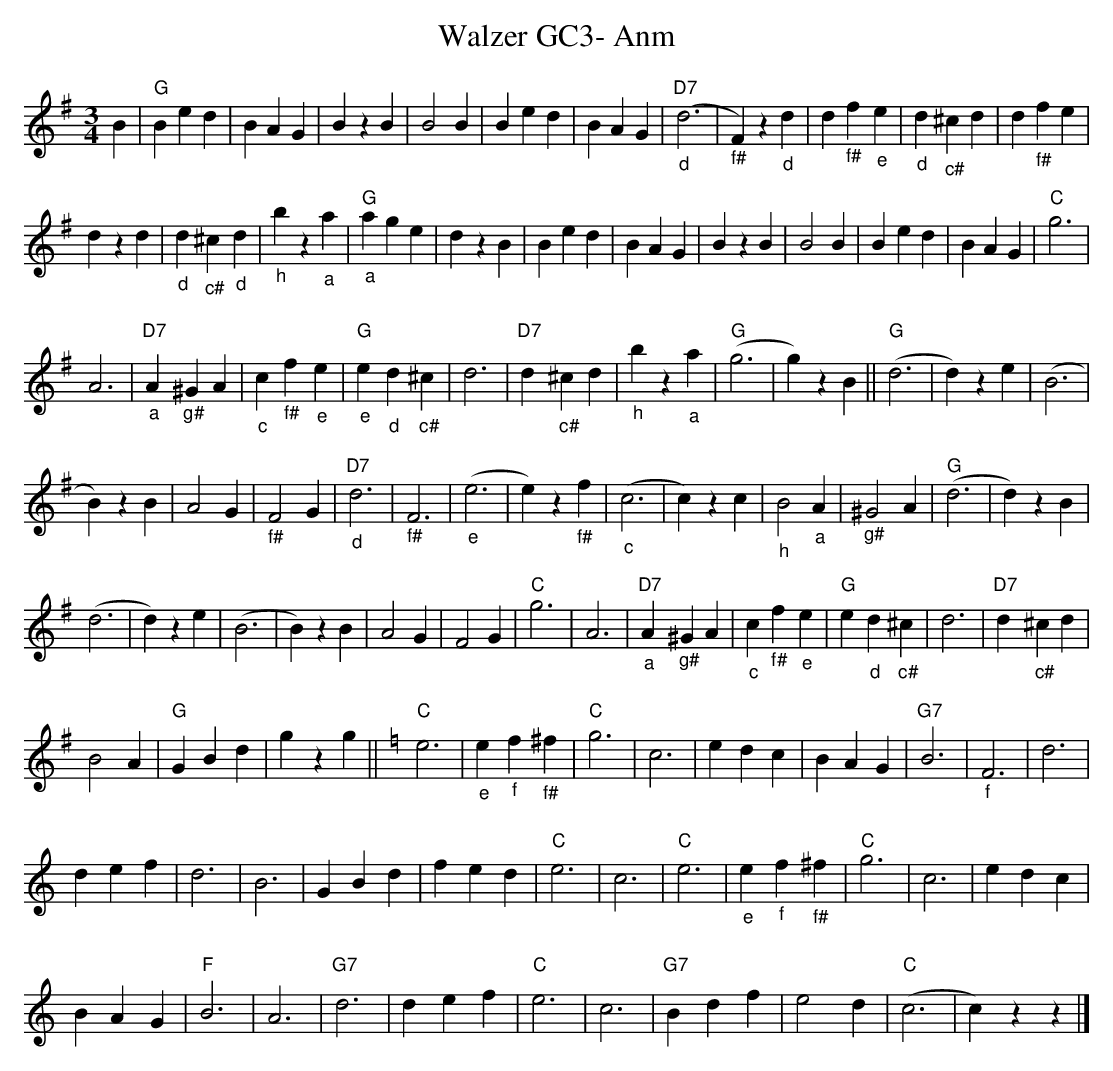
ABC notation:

X:1
T:Walzer GC3- Anm
M:3/4
L:1/4
K:Gmaj%%MIDI gchordon
B | "G"Bed | BAG | BzB | B2B | Bed | BAG | "D7"("_d"d3 | "_f#"F)z"_d"d | d"_f#"f"_e"e | "_d"d"_c#"^cd | d"_f#"fe |
dzd | "_d""_"d"_c#"^c"_d"d | "_h"bz"_a"a | "G""_a"age | dzB | Bed | BAG | BzB | B2B | Bed | BAG | "C"g3 |
A3 | "D7""_a""_"A"_g#"^GA | "_c"c"_f#"f"_e"e | "G""_e"e"_d"d"_c#"^c | d3 | "D7"d"_c#"^cd | "_h"bz"_a"a | "G"(g3 | g)zB || "G"(d3 | d)ze | (B3 |
B)zB | A2G | "_f#""_"F2G | "D7""_d"d3 | "_f#"F3 | ("_e"e3 | e)z"_f#"f | ("_c"c3 | c)zc | "_h"B2"_a"A | "_g#"^G2A | "G"(d3 | d)zB |
(d3 | d)ze | (B3 | B)zB | A2G | F2G | "C"g3 | A3 | "D7""_a""_"A"_g#"^GA | "_c"c"_f#"f"_e"e | "G"e"_d"d"_c#"^c | d3 | "D7"d"_c#"^cd |
B2A | "G"GBd | gzg || [K:Cmaj] "C"e3 | "_e""_"e"_f"f"_f#"^f | "C"g3 | c3 | edc | BAG | "G7"B3 | "_f"F3 | d3 |
def | d3 | B3 | GBd | fed | "C"e3 | c3 | "C"e3 | "_e""_"e"_f"f"_f#"^f | "C"g3 | c3 | edc |
BAG | "F"B3 | A3 | "G7"d3 | def | "C"e3 | c3 | "G7"Bdf | e2d | "C"(c3 | c)zz |]
